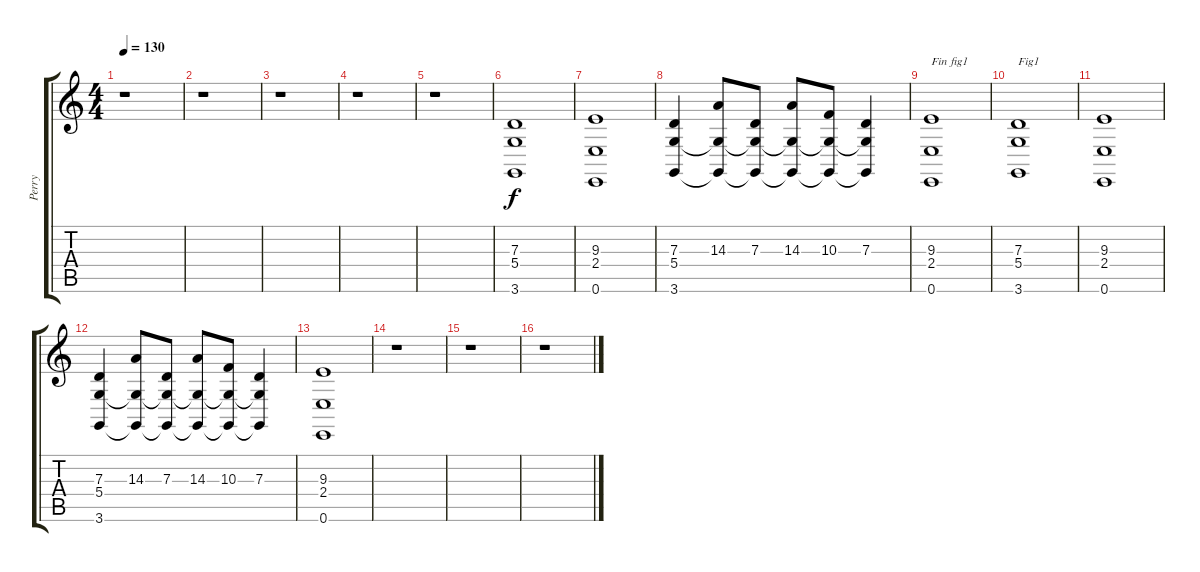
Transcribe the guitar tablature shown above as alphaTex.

\track ("Perry" "Perry") {instrument drawbarorgan}
\staff {score tabs}
\tuning (E4 B3 G3 D3 A2 E2) {hide}
\ts (4 4)
\tempo 130
\clef g2
\ks c
r.1{dy f} |
r.1 |
r.1 |
r.1 |
r.1 |
(7.3 5.4 3.6).1 |
(9.3 2.4 0.6).1 |
(7.3 5.4 3.6).4 (14.3 5.4{t} 3.6{t}).8 (7.3 5.4{t} 3.6{t}).8 (14.3 5.4{t} 3.6{t}).8 (10.3 5.4{t} 3.6{t}).8 (7.3 5.4{t} 3.6{t}).4 |
(9.3 2.4 0.6).1{txt "Fin fig1"} |
(7.3 5.4 3.6).1{txt "Fig1"} |
(9.3 2.4 0.6).1 |
(7.3 5.4 3.6).4 (14.3 5.4{t} 3.6{t}).8 (7.3 5.4{t} 3.6{t}).8 (14.3 5.4{t} 3.6{t}).8 (10.3 5.4{t} 3.6{t}).8 (7.3 5.4{t} 3.6{t}).4 |
(9.3 2.4 0.6).1 |
r.1 |
r.1 |
r.1
